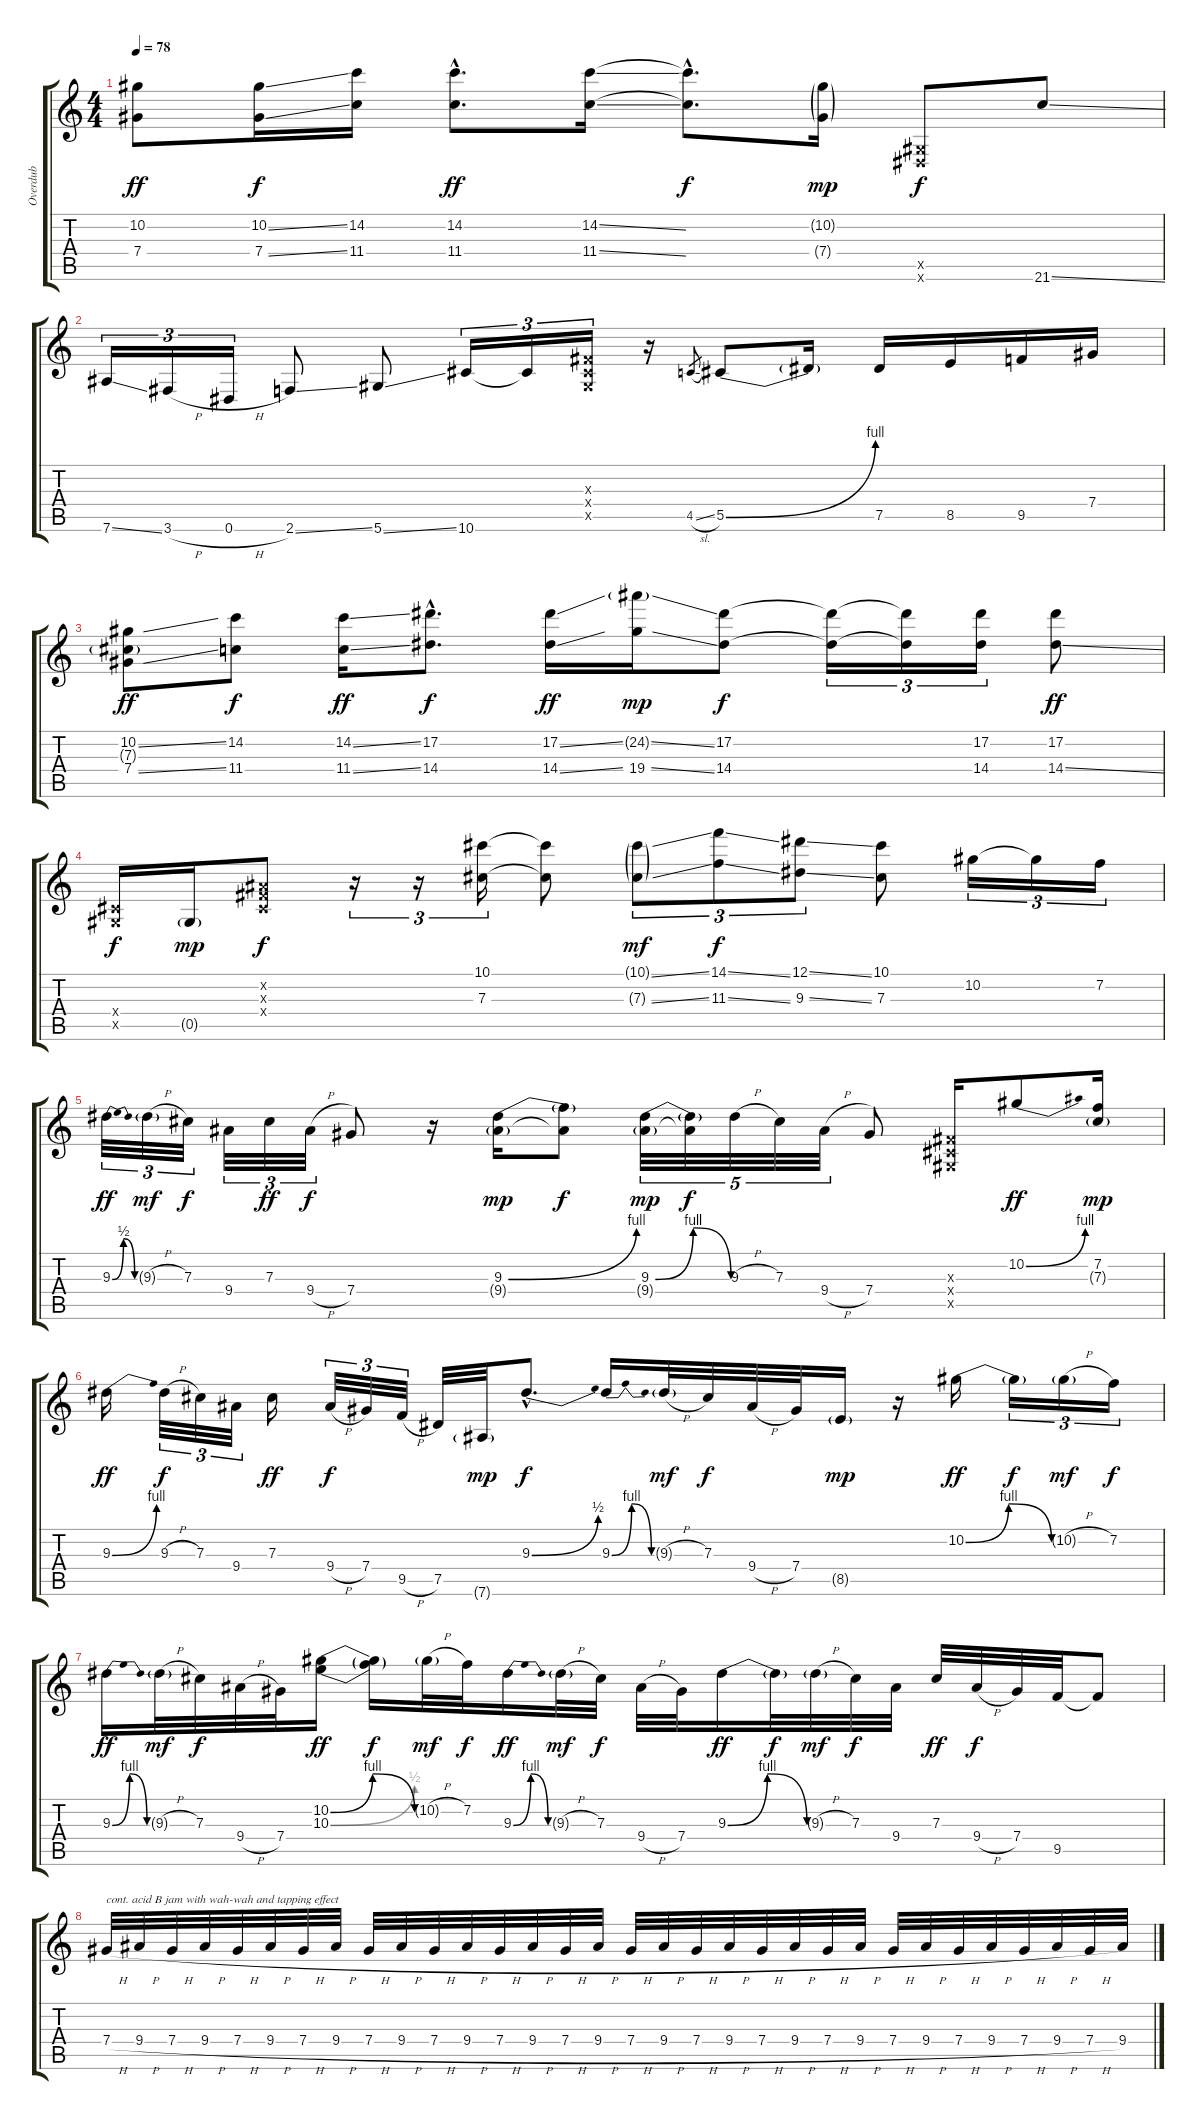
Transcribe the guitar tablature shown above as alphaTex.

\track ("Overdub" "Overdub") {instrument fretlessbass}
\staff {score tabs}
\tuning (Eb4 Bb3 Gb3 Db3 Ab2 Eb2) {hide}
\ts (4 4)
\tempo 78
\clef g2
\ks c
(10.2 7.4).8{dy ff} (10.2{ss} 7.4{ss}).16{dy f} (14.2 11.4).16 (14.2{hac} 11.4{hac}).8{d dy ff} (14.2{ss} 11.4{ss}).16 (14.2{hac t} 11.4{hac t}).8{d dy f} (10.2{g} 7.4{g}).16{dy mp} (0.5{x} 0.6{x}).8{dy f} 21.6{ss}.8 |
7.6{ss}.16{tu (3 2)} 3.6{h}.16{tu (3 2)} 0.6{h}.16{tu (3 2)} 2.6{ss}.8 5.6{ss}.8 10.6.16{tu (3 2)} 10.6{t}.16{tu (3 2)} (0.3{x} 0.4{x} 0.5{x}).16{tu (3 2)} r.16 4.5{sl}.8{gr} 5.5{be (bend 0 0 60 4)}.8 5.5{t}.16 7.5.16 8.5.16 9.5.16 7.4.16 |
(10.2{ss} 7.3{g} 7.4{ss}).8{dy ff} (14.2 11.4).8{dy f} (14.2{ss} 11.4{ss}).16{dy ff} (17.2{hac} 14.4{hac}).8{d dy f} (17.2{ss} 14.4{ss}).16{dy ff} (24.2{ss g} 19.4{ss}).16{dy mp} (17.2 14.4).8{dy f} (17.2{t} 14.4{t}).16{tu (3 2)} (17.2{t} 14.4{t}).16{tu (3 2)} (17.2 14.4).16{tu (3 2)} (17.2 14.4{ss}).8{dy ff} |
(0.4{x} 0.5{x}).16{dy f} 0.5{g}.16{dy mp} (0.2{x} 0.3{x} 0.4{x}).8{dy f} r.16{tu (3 2)} r.16{tu (3 2)} (10.1 7.3).16{tu (3 2)} (10.1{t} 7.3{t}).8 (10.1{ss g} 7.3{ss g}).8{tu (3 2) dy mf} (14.1{ss} 11.3{ss}).8{tu (3 2) dy f} (12.1{ss} 9.3{ss}).8{tu (3 2)} (10.1 7.3).8 10.2.16{tu (3 2)} 10.2{t}.16{tu (3 2)} 7.2.16{tu (3 2)} |
9.3{be (bendrelease 0 0 15 2 30 2 60 0)}.32{tu (3 2) dy ff} 9.3{h g}.32{tu (3 2) dy mf} 7.3.32{tu (3 2) dy f} 9.4.32{tu (3 2)} 7.3.32{tu (3 2) dy ff} 9.4{h}.32{tu (3 2) dy f} 7.4.8 r.16 (9.3{be (bend 0 0 60 4)} 9.4{g}).16{dy mp} (9.3{t} 9.4{t}).8{dy f} (9.3{be (bendrelease 0 0 15 4 30 4 60 0)} 9.4{g}).32{tu (5 4) dy mp} (9.3{t} 9.4{t}).32{tu (5 4) dy f} 9.3{h}.32{tu (5 4)} 7.3.32{tu (5 4)} 9.4{h}.32{tu (5 4)} 7.4.8 (0.3{x} 0.4{x} 0.5{x}).16 10.2{be (bend 0 0 60 4)}.8{dy ff} (7.2 7.3{g}).16{dy mp} |
9.3{be (bend 0 0 60 4)}.16{dy ff} 9.3{h}.32{tu (3 2) dy f} 7.3.32{tu (3 2)} 9.4.32{tu (3 2)} 7.3.16{dy ff} 9.4{h}.32{tu (3 2) dy f} 7.4.32{tu (3 2)} 9.5{h}.32{tu (3 2)} 7.5.32 7.6{g}.32{dy mp} 9.3{be (bend 0 0 60 2) hac}.8{d dy f} 9.3{be (bendrelease 0 0 15 4 30 4 60 0)}.16 9.3{h g}.32{dy mf} 7.3.32{dy f} 9.4{h}.32 7.4.32 8.5{g}.16{dy mp} r.16 10.2{be (bendrelease 0 0 15 4 30 4 60 0)}.16{dy ff} 10.2{t}.16{tu (3 2) dy f} 10.2{h g}.16{tu (3 2) dy mf} 7.2.16{tu (3 2) dy f} |
9.3{be (bendrelease 0 0 15 4 30 4 60 0)}.16{dy ff} 9.3{h g}.32{dy mf} 7.3.32{dy f} 9.4{h}.32 7.4.32 (10.2{be (bendrelease 0 0 15 4 30 4 60 0)} 10.3{be (bend 0 0 60 2)}).16{dy ff} (10.2{t} 10.3{t}).16{dy f} 10.2{h g}.32{dy mf} 7.2.32{dy f} 9.3{be (bendrelease 0 0 15 4 30 4 60 0)}.16{dy ff} 9.3{h g}.32{dy mf} 7.3.32{dy f} 9.4{h}.32 7.4.32 9.3{be (bendrelease 0 0 15 4 30 4 60 0)}.16{dy ff} 9.3{t}.32{dy f} 9.3{h g}.32{dy mf} 7.3.32{dy f} 9.4.32 7.3.32{dy ff} 9.4{h}.32{dy f} 7.4.32 9.5.32 9.5{t}.8 |
7.4{h}.32{txt "cont. acid B jam with wah-wah and tapping effect" volume 8} 9.4{h}.32 7.4{h}.32 9.4{h}.32 7.4{h}.32 9.4{h}.32 7.4{h}.32 9.4{h}.32 7.4{h}.32 9.4{h}.32 7.4{h}.32 9.4{h}.32 7.4{h}.32 9.4{h}.32 7.4{h}.32 9.4{h}.32 7.4{h}.32 9.4{h}.32 7.4{h}.32 9.4{h}.32 7.4{h}.32 9.4{h}.32 7.4{h}.32 9.4{h}.32 7.4{h}.32 9.4{h}.32 7.4{h}.32 9.4{h}.32 7.4{h}.32 9.4{h}.32 7.4{h}.32 9.4{h}.32
